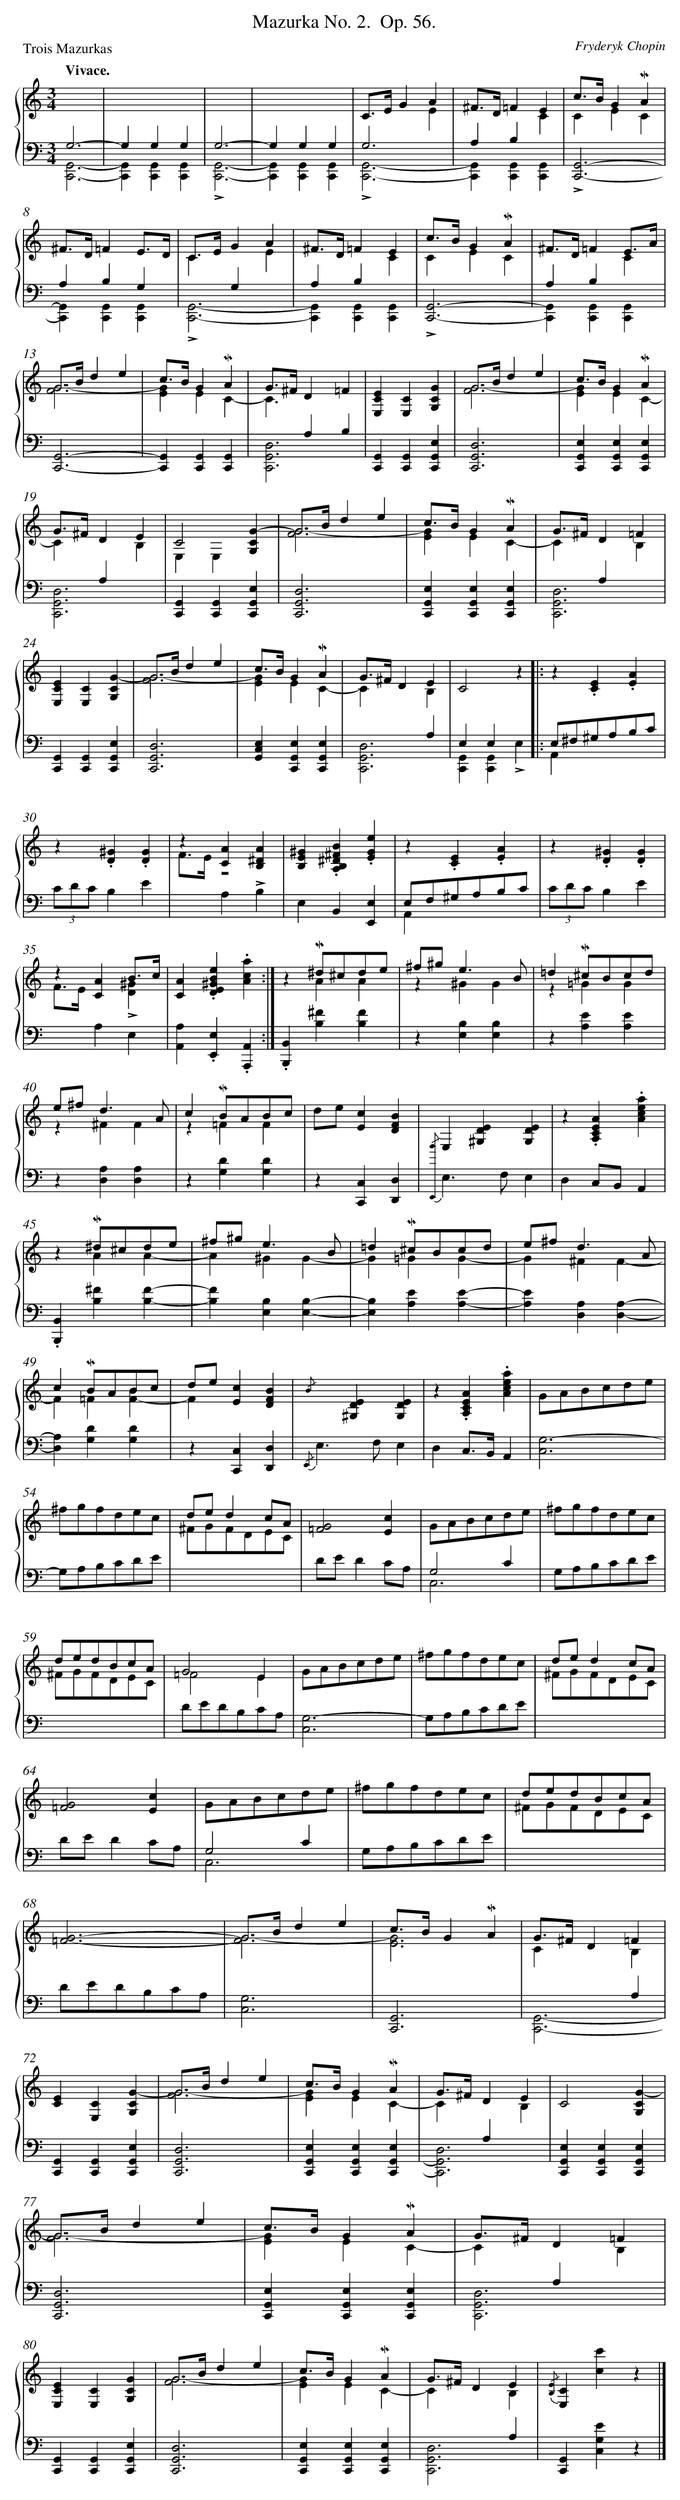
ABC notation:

X:1
T: Mazurka No. 2.	 Op. 56.
C: Fryderyk Chopin
L: 1/4
M: 3/4
P: Trois Mazurkas
Q: "Vivace."
%%staves {1 2}
V: 1 clef=treble
V: 2 clef=bass
K: C
[V:1] x3 |
[V:2] G,3- & [C,,3G,,3]- |
[V:1] x3 |
[V:2] G,G,G, & [C,,G,,][C,,G,,][C,,G,,] |
[V:1] x3 |
[V:2] G,3- & !accent![C,,3G,,3]- |
[V:1] x3 |
[V:2] G,G,G, & [C,,G,,][C,,G,,][C,,G,,] |
[V:1] C/>E/GA & x2E |
[V:2] G,3 & !accent![C,,3G,,3]- |
[V:1] ^F/>D/=FE & x2C |
[V:2] A,B,x & [C,,G,,][C,,G,,][C,,G,,] |
[V:1] c/>B/G!mordent!A & CEC |
[V:2] !accent![C,,3G,,3]- |
[V:1] ^F/>D/=FE3//D// |
[V:2] A,B,G, & [C,,G,,][C,,G,,][C,,G,,] |
[V:1] C/>E/GA & CxE |
[V:2] xG,x & !accent![C,,3G,,3]- |
[V:1] ^F/>D/=FE & x2C |
[V:2] A,B,x & [C,,G,,][C,,G,,][C,,G,,] |
[V:1] c/>B/G!mordent!A & CEC |
[V:2] !accent![C,,3G,,3]- |
[V:1] ^F/>D/=FE3//A// & x2C |
[V:2] A,B,x & [C,,G,,][C,,G,,][C,,G,,] |
[V:1] G/>B/de & [F3G3-] |
[V:2] [C,,3G,,3]- |
[V:1] c/>B/G!mordent!A & [EG]EC- |
[V:2] [C,,G,,][C,,G,,][C,,G,,] |
[V:1] G/>^F/D=F & C>xx |
[V:2] xA,B, & [C,,3G,,3D,3] |
[V:1] [E,CE][E,C][G,CG] |
[V:2] [C,,G,,][C,,G,,][C,,G,,E,] |
[V:1] G/>B/de & [F3G3-] |
[V:2] [C,,3G,,3D,3] |
[V:1] c/>B/G!mordent!A & [EG]EC- |
[V:2] [C,,G,,E,][C,,G,,E,][C,,G,,E,] |
[V:1] G/>^F/DE & CxB, |
[V:2] xA,x & [C,,3G,,3D,3] |
[V:1] C2[G,CG-] & E,E,x |
[V:2] [C,,G,,][C,,G,,][C,,G,,E,] |
[V:1] G/>B/de & [F3G3-] |
[V:2] [C,,3G,,3D,3] |
[V:1] c/>B/G!mordent!A & [EG]EC- |
[V:2] [C,,G,,E,][C,,G,,E,][C,,G,,E,] |
[V:1] G/>^F/D=F & CxB, |
[V:2] xA,x & [C,,3G,,3D,3] |
[V:1] [E,CE][E,C][G,CG-] |
[V:2] [C,,G,,][C,,G,,][C,,G,,E,] |
[V:1] G/>B/de & [F3G3-] |
[V:2] [C,,3G,,3D,3] |
[V:1] c/>B/G!mordent!A & [EG]EC- |
[V:2] [C,G,,E,][C,,G,,E,][C,,G,,E,] |
[V:1] G/>^F/DE & CxB, |
[V:2] x2A, & [C,,3G,,3D,3] |
[V:1] C2z ]|:
[V:2] E,E,x & [C,,G,,][C,,G,,]!accent!E, ]|:
[V:1] z.[CE].[EA] |
[V:2] E,/^F,/^G,/A,/B,/C/ & A,,x2 |
[V:1] z.[D^G].[DG] |
[V:2] (3C/D/C/B,E |
[V:1] z[CA][B,^DA] & F/>E/z2 |
[V:2] xA,!accent!B, |
[V:1] [B,E^G].[A,B,^D^FB].[EGe] |
[V:2] E,B,,[E,,E,] |
[V:1] z.[CE].[EA] |
[V:2] E,/F,/^G,/A,/B,/C/ & A,,x2 |
[V:1] z.[D^G].[DG] |
[V:2] (3C/D/C/B,E |
[V:1] z[CA]B3//c// & F/>E/x!accent![D^G] |
[V:2] xA,E, |
[V:1] [CA].[DE^GBe].[Aca] :|]
[V:2] [A,,A,].[E,,E,].[A,,,A,,] :|]
[V:1] x!mordent!^d/^c/d/e/ & zAA |
[V:2] .[B,,,B,,][B,^F][B,F] |
[V:1] ^f/^g<eB/ & z^GG |
[V:2] z[E,B,][E,B,] |
[V:1] =d!mordent!^c/B/c/d/ & z=GG |
[V:2] z[A,E][A,E] |
[V:1] e/^f<dA/ & z^FF |
[V:2] z[D,A,][D,A,] |
[V:1] c!mordent!B/A/B/c/ & z=FF |
[V:2] z[G,D][G,D] |
[V:1] d/e/[Ec][DFB] |
[V:2] z[C,,C,][D,,D,] |
[V:1] E,[^G,DE][G,DE] |
[V:2] {/[E,,B]}E,>F,E, |
[V:1] z.[A,CEA].[Acea] |
[V:2] D,C,/B,,/A,, |
[V:1] x!mordent!^d/^c/d/e/ & zAA- |
[V:2] .[B,,,B,,][B,^F][B,F]- |
[V:1] ^f/^g<eB/ & A^GG- |
[V:2] [B,F][E,B,][E,B,]- |
[V:1] =d!mordent!^c/B/c/d/ & G=GG- |
[V:2] [E,B,][A,E][A,E]- |
[V:1] e/^f<dA/ & G^FF- |
[V:2] [A,E][D,A,][D,A,]- |
[V:1] c!mordent!B/A/B/c/ & F=F[BF-] |
[V:2] [D,A,][G,D][G,D] |
[V:1] d/e/[Ec][DFB] & Fx2 |
[V:2] z[C,,C,][D,,D,] |
[V:1] {/B}x[^G,DE][G,DE] |
[V:2] {/E,,}E,>F,E, |
[V:1] z.[A,CEA].[Acea] |
[V:2] D,C,/>B,,/A,, |
[V:1] G/A/B/c/d/e/ |
[V:2] [C,3G,3-] |
[V:1] ^f/g/f/d/e/c/ |
[V:2] G,/A,/B,/C/D/E/ |
[V:1] d/e/dc/A/ & ^F/G/F/D/E/C/ |
[V:2] x3 |
[V:1] [G2=F2][Ec] |
[V:2] D/E/DC/A,/ |
[V:1] G/A/B/c/d/e/ |
[V:2] G,2C & C,3 |
[V:1] ^f/g/f/d/e/c/ |
[V:2] G,/A,/B,/C/D/E/ |
[V:1] d/e/d/B/c/A/ & ^F/G/F/D/E/C/ |
[V:2] x3 |
[V:1] G2E & =F2E |
[V:2] D/E/D/B,/C/A,/ |
[V:1] G/A/B/c/d/e/ |
[V:2] [C,3G,3-] |
[V:1] ^f/g/f/d/e/c/ |
[V:2] G,/A,/B,/C/D/E/ |
[V:1] d/e/dc/A/ & ^F/G/F/D/E/C/ |
[V:2] x3 |
[V:1] [G2=F2][Ec] |
[V:2] D/E/DC/A,/ |
[V:1] G/A/B/c/d/e/ |
[V:2] G,2C & C,3 |
[V:1] ^f/g/f/d/e/c/ |
[V:2] G,/A,/B,/C/D/E/ |
[V:1] d/e/d/B/c/A/ & ^F/G/F/D/E/C/ |
[V:2] x3 |
[V:1] [G3=F3]- |
[V:2] D/E/D/B,/C/A,/ |
[V:1] G/>B/de & [F3G3-] |
[V:2] [C,3G,3] |
[V:1] c/>B/G!mordent!A & [E3G3] |
[V:2] [C,,3G,,3]- |
[V:1] G/>^F/D=F & CxB, |
[V:2] x2A, & [C,,3G,,3]- |
[V:1] [CE][E,C][G,CG-] |
[V:2] [C,,G,,][C,,G,,][C,,G,,E,] |
[V:1] G/>B/de & [F3G3-] |
[V:2] [C,,3G,,3D,3] |
[V:1] c/>B/G!mordent!A & [EG]EC- |
[V:2] [C,,G,,E,][C,,G,,E,][C,,G,,E,] |
[V:1] G/>^F/DE & CxB, |
[V:2] xA,x & [C,,3G,,3D,3] |
[V:1] C2[G,CG-] |
[V:2] [C,,G,,E,][C,,G,,E,][C,,G,,E,] |
[V:1] G/>B/de & [F3G3-] |
[V:2] [C,,3G,,3D,3] |
[V:1] c/>B/G!mordent!A & [EG]EC- |
[V:2] [C,,G,,E,][C,,G,,E,][C,,G,,E,] |
[V:1] G/>^F/D=F & CxB, |
[V:2] xA,x & [C,,3G,,3D,3] |
[V:1] [E,CE][E,C][G,CG] |
[V:2] [C,,G,,][C,,G,,][C,,G,,E,] |
[V:1] G/>B/de & [F3G3-] |
[V:2] [C,,3G,,3D,3] |
[V:1] c/>B/G!mordent!A & [EG]EC- |
[V:2] [C,,G,,E,][C,,G,,E,][C,,G,,E,] |
[V:1] G/>^F/DE & CxB, |
[V:2] x2A, & [C,,3G,,3D,3] |
[V:1] {/[B,E]}[E,C][cc']z |]
[V:2] [C,,G,,][C,G,E]z |]
